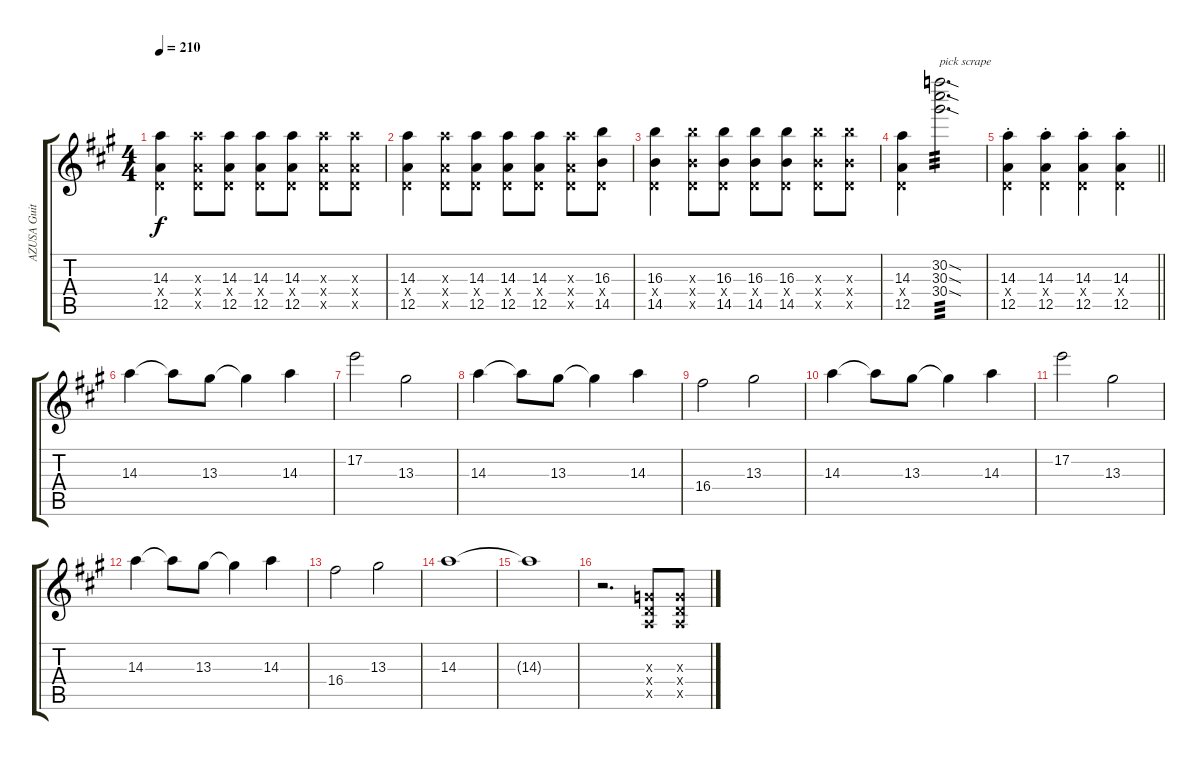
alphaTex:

\track ("AZUSA Guitar" "AZUSA Guit") {instrument distortionguitar}
\staff {score tabs}
\tuning (E4 B3 G3 D3 A2 E2) {hide}
\ts (4 4)
\tempo 210
\clef g2
\ks a
(14.3 0.4{x} 12.5).4{dy f} (14.3{x} 0.4{x} 12.5{x}).8 (14.3 0.4{x} 12.5).8 (14.3 0.4{x} 12.5).8 (14.3 0.4{x} 12.5).8 (14.3{x} 0.4{x} 12.5{x}).8 (14.3{x} 0.4{x} 12.5{x}).8 |
(14.3 0.4{x} 12.5).4 (14.3{x} 0.4{x} 12.5{x}).8 (14.3 0.4{x} 12.5).8 (14.3 0.4{x} 12.5).8 (14.3 0.4{x} 12.5).8 (14.3{x} 0.4{x} 12.5{x}).8 (16.3 0.4{x} 14.5).8 |
(16.3 0.4{x} 14.5).4 (16.3{x} 0.4{x} 14.5{x}).8 (16.3 0.4{x} 14.5).8 (16.3 0.4{x} 14.5).8 (16.3 0.4{x} 14.5).8 (16.3{x} 0.4{x} 14.5{x}).8 (16.3{x} 0.4{x} 14.5{x}).8 |
(14.3 0.4{x} 12.5).4 (30.2{sod} 30.3{sod} 30.4{sod}).2{d txt "pick scrape" tp 3} |
\barLineRight lightlight
(14.3{st} 0.4{x} 12.5{st}).4 (14.3{st} 0.4{x} 12.5{st}).4 (14.3{st} 0.4{x} 12.5{st}).4 (14.3{st} 0.4{x} 12.5{st}).4 |
14.3.4 14.3{t}.8 13.3.8 13.3{t}.4 14.3.4 |
17.2.2 13.3.2 |
14.3.4 14.3{t}.8 13.3.8 13.3{t}.4 14.3.4 |
16.4.2 13.3.2 |
14.3.4 14.3{t}.8 13.3.8 13.3{t}.4 14.3.4 |
17.2.2 13.3.2 |
14.3.4 14.3{t}.8 13.3.8 13.3{t}.4 14.3.4 |
16.4.2 13.3.2 |
14.3.1 |
14.3{t}.1 |
r.2{d} (0.3{x} 0.4{x} 0.5{x}).8 (0.3{x} 0.4{x} 0.5{x}).8
